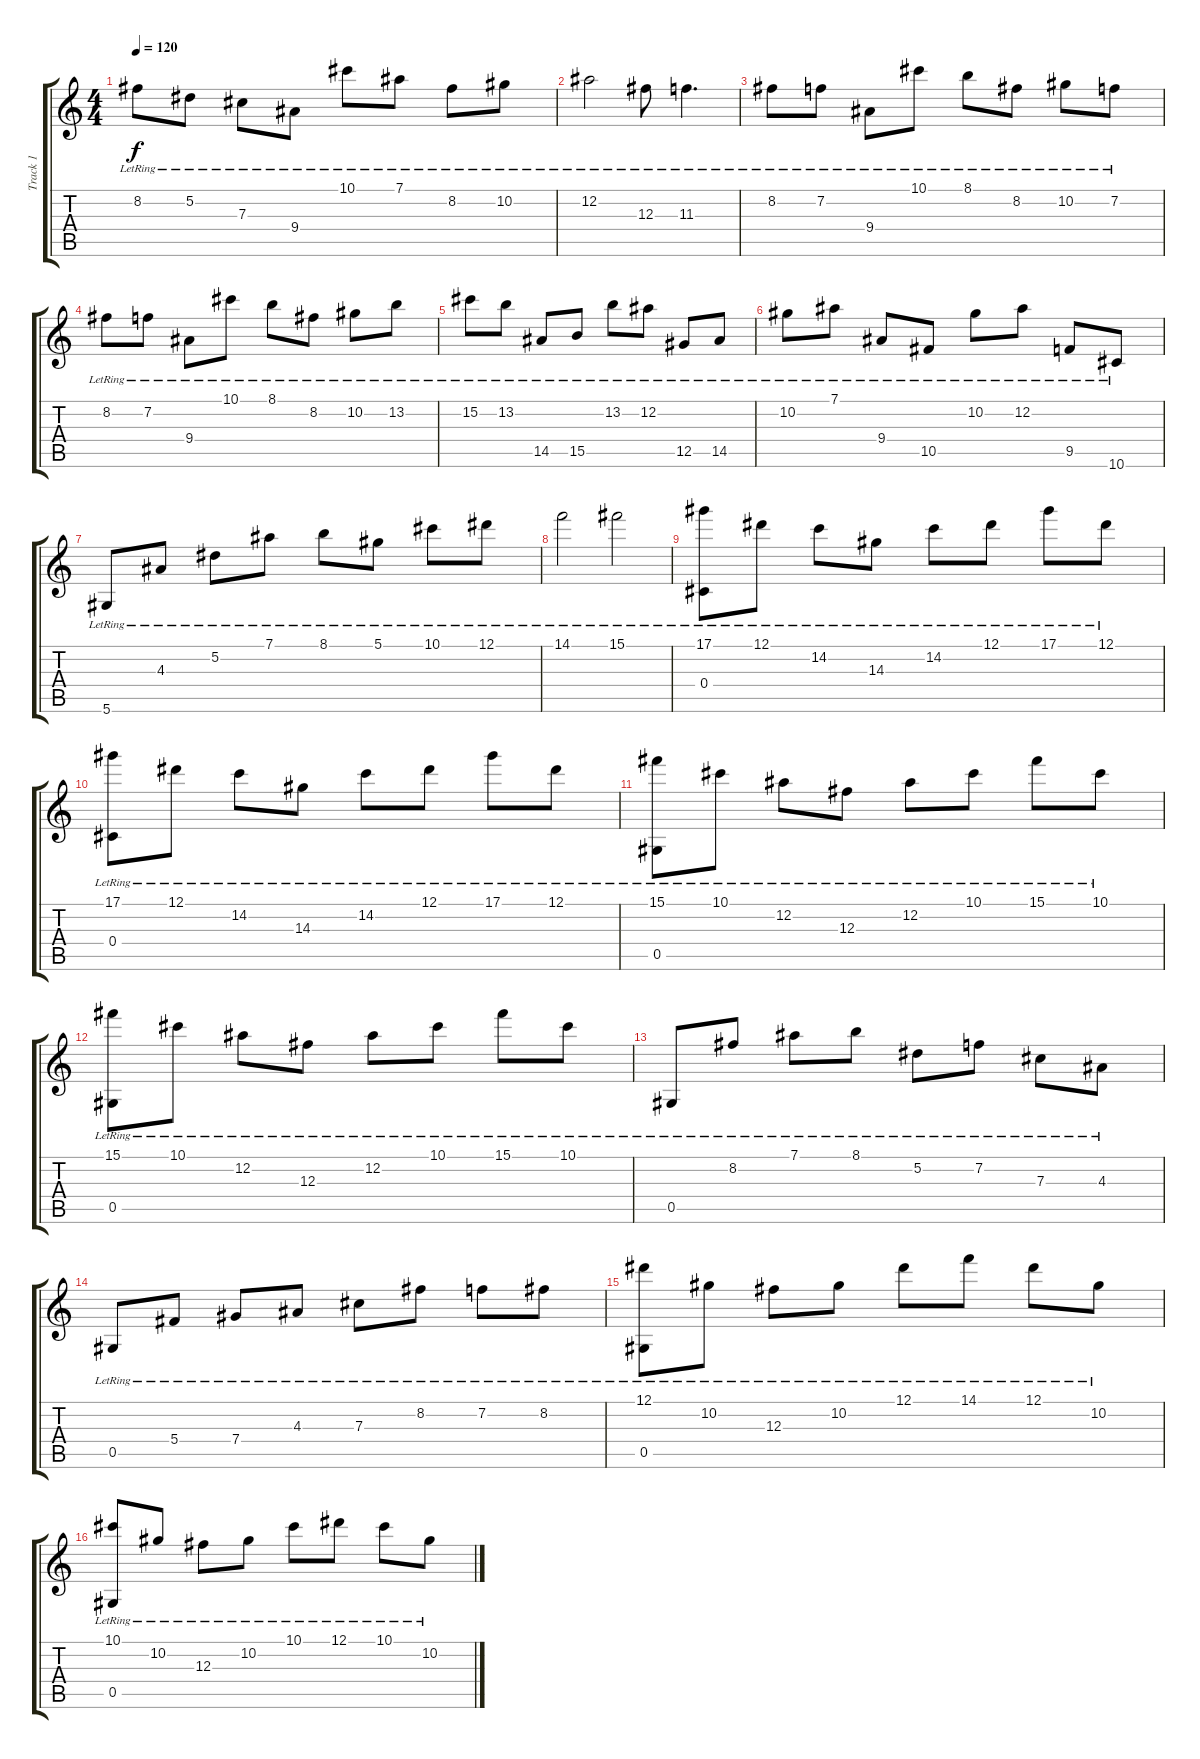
\track ("Track 1" "Track 1") {instrument acousticguitarnylon}
\staff {score tabs}
\tuning (Eb4 Bb3 Gb3 Db3 Ab2 Eb2) {hide}
\ts (4 4)
\tempo 120
\clef g2
\ks c
8.2{lr}.8{dy f} 5.2{lr}.8 7.3{lr}.8 9.4{lr}.8 10.1{lr}.8 7.1{lr}.8 8.2{lr}.8 10.2{lr}.8 |
12.2{lr}.2 12.3{lr}.8 11.3{lr}.4{d} |
8.2{lr}.8 7.2{lr}.8 9.4{lr}.8 10.1{lr}.8 8.1{lr}.8 8.2{lr}.8 10.2{lr}.8 7.2{lr}.8 |
8.2{lr}.8 7.2{lr}.8 9.4{lr}.8 10.1{lr}.8 8.1{lr}.8 8.2{lr}.8 10.2{lr}.8 13.2{lr}.8 |
15.2{lr}.8 13.2{lr}.8 14.5{lr}.8 15.5{lr}.8 13.2{lr}.8 12.2{lr}.8 12.5{lr}.8 14.5{lr}.8 |
10.2{lr}.8 7.1{lr}.8 9.4{lr}.8 10.5{lr}.8 10.2{lr}.8 12.2{lr}.8 9.5{lr}.8 10.6{lr}.8 |
5.6{lr}.8 4.3{lr}.8 5.2{lr}.8 7.1{lr}.8 8.1{lr}.8 5.1{lr}.8 10.1{lr}.8 12.1{lr}.8 |
14.1{lr}.2 15.1{lr}.2 |
(17.1{lr} 0.4{lr}).8 12.1{lr}.8 14.2{lr}.8 14.3{lr}.8 14.2{lr}.8 12.1{lr}.8 17.1{lr}.8 12.1{lr}.8 |
(17.1{lr} 0.4{lr}).8 12.1{lr}.8 14.2{lr}.8 14.3{lr}.8 14.2{lr}.8 12.1{lr}.8 17.1{lr}.8 12.1{lr}.8 |
(15.1{lr} 0.5{lr}).8 10.1{lr}.8 12.2{lr}.8 12.3{lr}.8 12.2{lr}.8 10.1{lr}.8 15.1{lr}.8 10.1{lr}.8 |
(15.1{lr} 0.5{lr}).8 10.1{lr}.8 12.2{lr}.8 12.3{lr}.8 12.2{lr}.8 10.1{lr}.8 15.1{lr}.8 10.1{lr}.8 |
0.5{lr}.8 8.2{lr}.8 7.1{lr}.8 8.1{lr}.8 5.2{lr}.8 7.2{lr}.8 7.3{lr}.8 4.3{lr}.8 |
0.5{lr}.8 5.4{lr}.8 7.4{lr}.8 4.3{lr}.8 7.3{lr}.8 8.2{lr}.8 7.2{lr}.8 8.2{lr}.8 |
(12.1{lr} 0.5{lr}).8 10.2{lr}.8 12.3{lr}.8 10.2{lr}.8 12.1{lr}.8 14.1{lr}.8 12.1{lr}.8 10.2{lr}.8 |
(10.1{lr} 0.5{lr}).8 10.2{lr}.8 12.3{lr}.8 10.2{lr}.8 10.1{lr}.8 12.1{lr}.8 10.1{lr}.8 10.2{lr}.8
